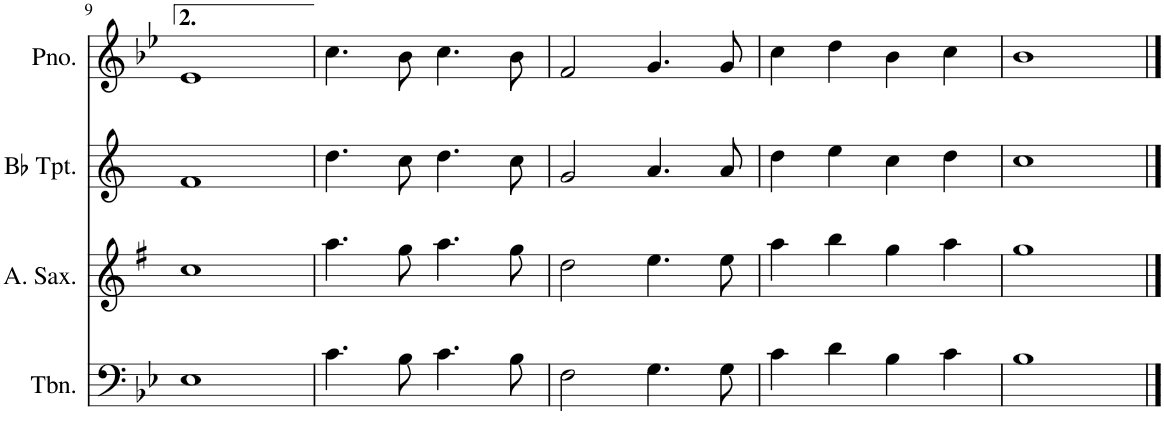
**kern	**kern	**kern	**kern
*part4	*part3	*part2	*part1
*staff4	*staff3	*staff2	*staff1
*I"Trombone	*I"Alto Saxophone	*I"Bb Trumpet	*I"Piano
*I'Tbn.	*I'A. Sax.	*I'Bb Tpt.	*I'Pno.
!!LO:PB:g=z
*clefF4	*clefG2	*clefG2	*clefG2
*	*Trd5c9	*Trd1c2	*
*k[b-e-]	*k[f#]	*k[]	*k[b-e-]
*M4/4	*M4/4	*M4/4	*M4/4
=9	=9	=9	=9
1E-	1cc	1f	1e-
=10	=10	=10	=10
4.c\	4.aa\	4.dd\	4.cc\
8B-\	8gg\	8cc\	8b-\
4.c\	4.aa\	4.dd\	4.cc\
8B-\	8gg\	8cc\	8b-\
=11	=11	=11	=11
2F\	2dd\	2g/	2f/
4.G\	4.ee\	4.a/	4.g/
8G\	8ee\	8a/	8g/
=12	=12	=12	=12
4c\	4aa\	4dd\	4cc\
4d\	4bb\	4ee\	4dd\
4B-\	4gg\	4cc\	4b-\
4c\	4aa\	4dd\	4cc\
=13	=13	=13	=13
1B-	1gg	1cc	1b-
==	==	==	==
*-	*-	*-	*-
